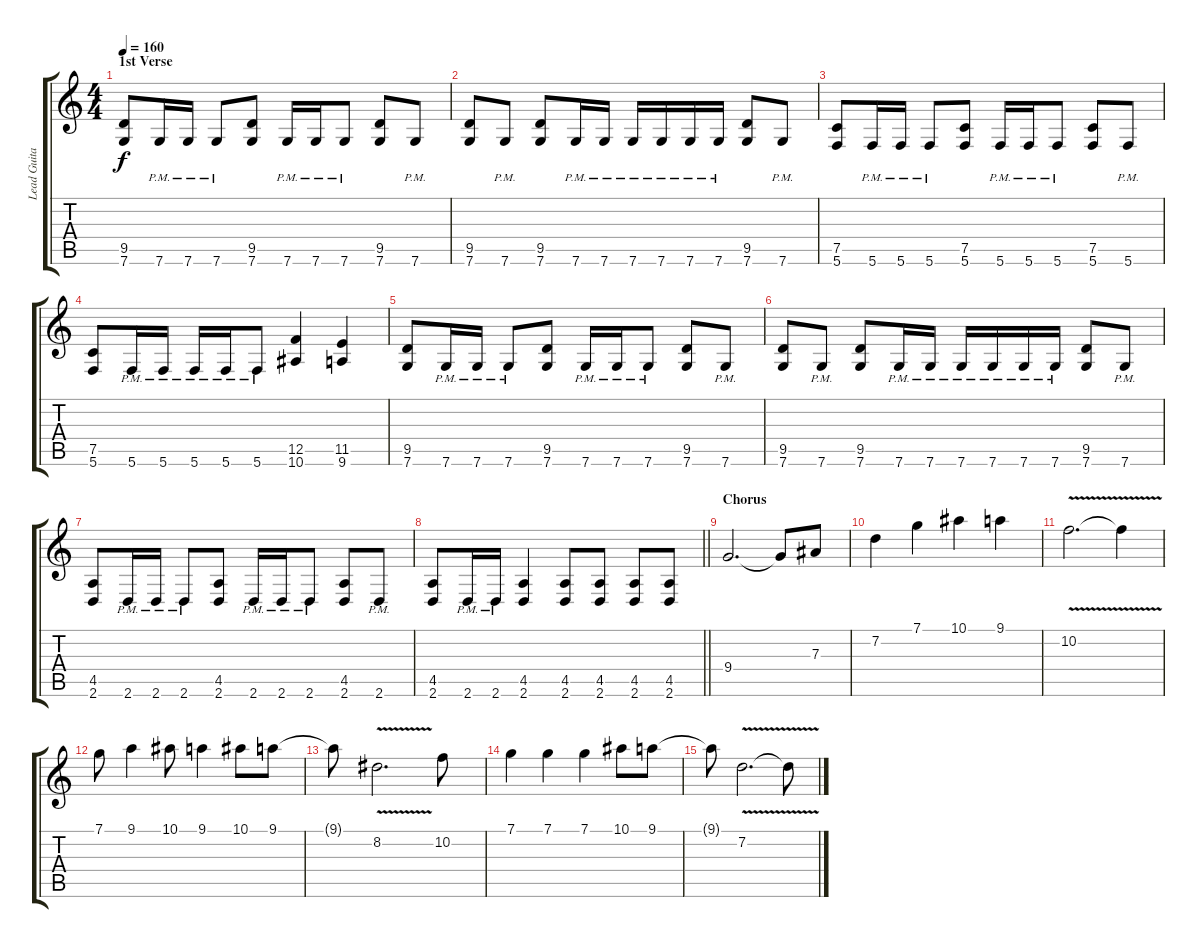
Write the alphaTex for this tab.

\track ("Lead Guitar" "Lead Guita") {instrument distortionguitar}
\staff {score tabs}
\tuning (C4 G3 Eb3 Bb2 F2 C2) {hide}
\ts (4 4)
\section ("" "1st Verse")
\tempo 160
\clef g2
\ks c
(9.5 7.6).8{dy f} 7.6{pm}.16 7.6{pm}.16 7.6{pm}.8 (9.5 7.6).8 7.6{pm}.16 7.6{pm}.16 7.6{pm}.8 (9.5 7.6).8 7.6{pm}.8 |
(9.5 7.6).8 7.6{pm}.8 (9.5 7.6).8 7.6{pm}.16 7.6{pm}.16 7.6{pm}.16 7.6{pm}.16 7.6{pm}.16 7.6{pm}.16 (9.5 7.6).8 7.6{pm}.8 |
(7.5 5.6).8 5.6{pm}.16 5.6{pm}.16 5.6{pm}.8 (7.5 5.6).8 5.6{pm}.16 5.6{pm}.16 5.6{pm}.8 (7.5 5.6).8 5.6{pm}.8 |
(7.5 5.6).8 5.6{pm}.16 5.6{pm}.16 5.6{pm}.16 5.6{pm}.16 5.6{pm}.8 (12.5 10.6).4 (11.5 9.6).4 |
(9.5 7.6).8 7.6{pm}.16 7.6{pm}.16 7.6{pm}.8 (9.5 7.6).8 7.6{pm}.16 7.6{pm}.16 7.6{pm}.8 (9.5 7.6).8 7.6{pm}.8 |
(9.5 7.6).8 7.6{pm}.8 (9.5 7.6).8 7.6{pm}.16 7.6{pm}.16 7.6{pm}.16 7.6{pm}.16 7.6{pm}.16 7.6{pm}.16 (9.5 7.6).8 7.6{pm}.8 |
(4.5 2.6).8 2.6{pm}.16 2.6{pm}.16 2.6{pm}.8 (4.5 2.6).8 2.6{pm}.16 2.6{pm}.16 2.6{pm}.8 (4.5 2.6).8 2.6{pm}.8 |
\barLineRight lightlight
(4.5 2.6).8 2.6{pm}.16 2.6{pm}.16 (4.5 2.6).4 (4.5 2.6).8 (4.5 2.6).8 (4.5 2.6).8 (4.5 2.6).8 |
\section ("" "Chorus")
9.4.2{d} 9.4{t}.8 7.3.8 |
7.2.4 7.1.4 10.1.4 9.1.4 |
10.2{v}.2{d} 10.2{t}.4 |
7.1.8 9.1.4 10.1.8 9.1.4 10.1.8 9.1.8 |
9.1{t}.8 8.2{v}.2{d} 10.2.8 |
7.1.4 7.1.4 7.1.4 10.1.8 9.1.8 |
9.1{t}.8 7.2{v}.2{d} 7.2{t}.8
